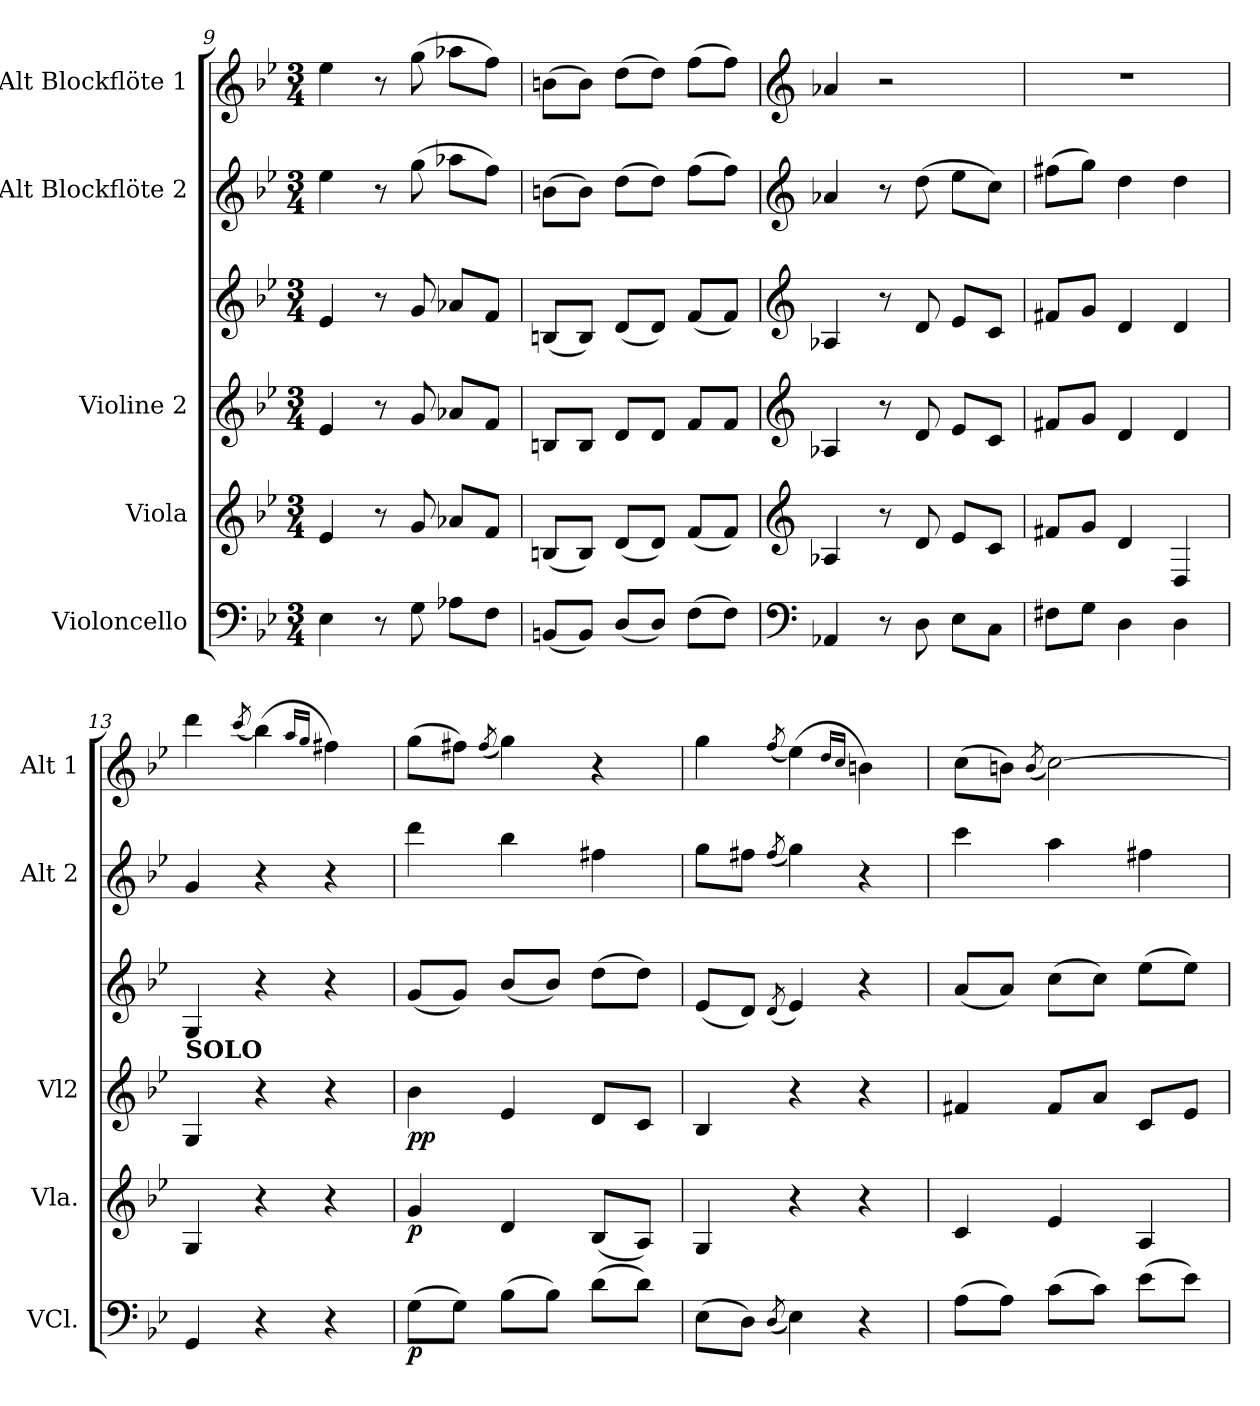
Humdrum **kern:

**kern	**dynam	**kern	**dynam	**kern	**kern	**dynam	**kern	**kern
*part5	*part5	*part4	*part4	*part3	*part3	*part3	*part2	*part1
*staff6	*staff6	*staff5	*staff5	*staff4	*staff3	*staff3/4	*staff2	*staff1
*I"Violoncello	*	*I"Viola	*	*I"Violine 2	*	*	*I"Alt Blockflöte 2	*I"Alt Blockflöte 1
*I'VCl.	*	*I'Vla.	*	*I'Vl2	*	*	*I'Alt 2	*I'Alt 1
*clefF4	*	*clefG2	*	*clefG2	*clefG2	*	*clefG2	*clefG2
*k[b-e-]	*	*k[b-e-]	*	*k[b-e-]	*k[b-e-]	*	*k[b-e-]	*k[b-e-]
*M3/4	*	*M3/4	*	*M3/4	*M3/4	*	*M3/4	*M3/4
=9	=9	=9	=9	=9	=9	=9	=9	=9
4E-\	.	4e-/	.	4e-/	4e-/	.	4ee-\	4ee-\
8r	.	8r	.	8r	8r	.	8r	8r
8G\	.	8g/	.	8g/	8g/	.	(8gg\	(8gg\
8A-X\L	.	8a-X/L	.	8a-X/L	8a-X/L	.	8aa-X\L	8aa-X\L
8F\J	.	8f/J	.	8f/J	8f/J	.	8ff\J)	8ff\J)
=10	=10	=10	=10	=10	=10	=10	=10	=10
(8BBn/L	.	(8Bn/L	.	8Bn/L	(8Bn/L	.	(8bn\L	(8bn\L
8BB/J)	.	8B/J)	.	8B/J	8B/J)	.	8b\J)	8b\J)
(8D/L	.	(8d/L	.	8d/L	(8d/L	.	(8dd\L	(8dd\L
8D/J)	.	8d/J)	.	8d/J	8d/J)	.	8dd\J)	8dd\J)
(8F\L	.	(8f/L	.	8f/L	(8f/L	.	(8ff\L	(8ff\L
8F\J)	.	8f/J)	.	8f/J	8f/J)	.	8ff\J)	8ff\J)
=11	=11	=11	=11	=11	=11	=11	=11	=11
*clefF4	*	*clefG2	*	*clefG2	*clefG2	*	*clefG2	*clefG2
4AA-X/	.	4A-X/	.	4A-X/	4A-X/	.	4a-X/	4a-X/
8r	.	8r	.	8r	8r	.	8r	2r
8D\	.	8d/	.	8d/	8d/	.	(8dd\	.
8E-\L	.	8e-/L	.	8e-/L	8e-/L	.	8ee-\L	.
8C\J	.	8c/J	.	8c/J	8c/J	.	8cc\J)	.
=12	=12	=12	=12	=12	=12	=12	=12	=12
8F#X\L	.	8f#X/L	.	8f#X/L	8f#X/L	.	(8ff#X\L	2.r
8G\J	.	8g/J	.	8g/J	8g/J	.	8gg\J)	.
4D\	.	4d/	.	4d/	4d/	.	4dd\	.
4D\	.	4D/	.	4d/	4d/	.	4dd\	.
=13	=13	=13	=13	=13	=13	=13	=13	=13
!	!	!	!	!	!LO:TX:b:B:t=SOLO	!	!	!
4GG/	.	4G/	.	4G/	4G/	.	4g/	4ddd\
.	.	.	.	.	.	.	.	(8qccc/
4r	.	4r	.	4r	4r	.	4r	(4bb-\)
.	.	.	.	.	.	.	.	16qaa/LL
.	.	.	.	.	.	.	.	16qgg/JJ
4r	.	4r	.	4r	4r	.	4r	4ff#X\)
=14	=14	=14	=14	=14	=14	=14	=14	=14
!	!LO:DY:b	!	!LO:DY:b	!	!	!LO:DY:b=2	!	!
!	!	!	!	!	!	!LO:DY:n=1:b	!	!
(8G\L	p	4g/	p	4b-\	(8g/L	p p	4ddd\	(8gg\L
8G\J)	.	.	.	.	8g/J)	.	.	8ff#X\J)
.	.	.	.	.	.	.	.	(8qff#/
(8B-\L	.	4d/	.	4e-/	(8b-/L	.	4bb-\	4gg\)
8B-\J)	.	.	.	.	8b-/J)	.	.	.
(8d\L	.	(8B-/L	.	8d/L	(8dd\L	.	4ff#X\	4r
8d\J)	.	8A/J)	.	8c/J	8dd\J)	.	.	.
=15	=15	=15	=15	=15	=15	=15	=15	=15
(8E-\L	.	4G/	.	4B-/	(8e-/L	.	8gg\L	4gg\
8D\J)	.	.	.	.	8d/J)	.	8ff#X\J	.
(8qD/	.	.	.	.	(8qd/	.	(8qff#/	(8qff/
4E-\)	.	4r	.	4r	4e-/)	.	4gg\)	(4ee-\)
.	.	.	.	.	.	.	.	16qdd/LL
.	.	.	.	.	.	.	.	16qcc/JJ
4r	.	4r	.	4r	4r	.	4r	4bn\)
!!LO:PB:g=z
=16	=16	=16	=16	=16	=16	=16	=16	=16
(8A\L	.	4c/	.	4f#X/	(8a/L	.	4ccc\	(8cc\L
8A\J)	.	.	.	.	8a/J)	.	.	8bn\J)
.	.	.	.	.	.	.	.	(8qb/
(8c\L	.	4e-/	.	8f#/L	(8cc\L	.	4aa\	[2cc\)
8c\J)	.	.	.	8a/J	8cc\J)	.	.	.
(8e-\L	.	4A/	.	8c/L	(8ee-\L	.	4ff#X\	.
8e-\J)	.	.	.	8e-/J	8ee-\J)	.	.	.
=	=	=	=	=	=	=	=	=
*-	*-	*-	*-	*-	*-	*-	*-	*-
